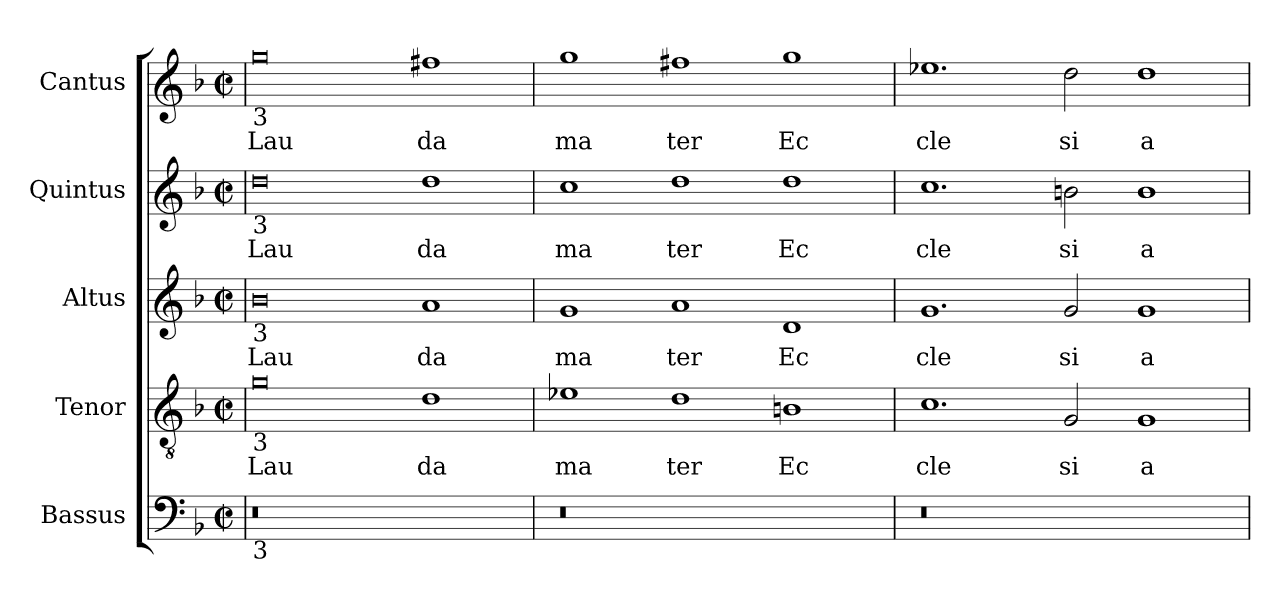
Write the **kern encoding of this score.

**kern	**kern	**text	**kern	**text	**kern	**text	**kern	**text
*part5	*part4	*part4	*part3	*part3	*part2	*part2	*part1	*part1
*staff5	*staff4	*staff4	*staff3	*staff3	*staff2	*staff2	*staff1	*staff1
*I"Bassus	*I"Tenor	*	*I"Altus	*	*I"Quintus	*	*I"Cantus	*
!!LO:PB:g=z
*stria5	*stria5	*	*stria5	*	*stria5	*	*stria5	*
*clefF4	*clefGv2	*	*clefG2	*	*clefG2	*	*clefG2	*
*k[b-]	*k[b-]	*	*k[b-]	*	*k[b-]	*	*k[b-]	*
*F:	*F:	*	*F:	*	*F:	*	*F:	*
*M2/2	*M2/2	*	*M2/2	*	*M2/2	*	*M2/2	*
*met(c|)	*met(c|)	*	*met(c|)	*	*met(c|)	*	*met(c|)	*
=1	=1	=1!	=1	=1!	=1	=1!	=1!	=1!
!	!	!	!	!	!	!	!LO:TX:b:t=3	!
!	!	!	!	!	!LO:TX:b:t=3	!	!	!
!	!	!	!LO:TX:b:t=3	!	!	!	!	!
!	!LO:TX:b:t=3	!	!	!	!	!	!	!
!LO:TX:b:t=3	!	!	!	!	!	!	!	!
!	!	!LO:LY:b:cj	!	!LO:LY:b:cj	!	!LO:LY:b:cj	!	!LO:LY:b:cj
0.r	0g	Lau	0b-	Lau	0dd	Lau	0gg	Lau
!	!	!LO:LY:b:cj	!	!LO:LY:b:cj	!	!LO:LY:b:cj	!	!LO:LY:b:cj
.	1d	da	1a	da	1dd	da	1ff#X	da
=2	=2	=2	=2	=2	=2	=2	=2	=2
!	!	!LO:LY:b:cj	!	!LO:LY:b:cj	!	!LO:LY:b:cj	!	!LO:LY:b:cj
0.r	1e-X	ma	1g	ma	1cc	ma	1gg	ma
!	!	!LO:LY:b:cj	!	!LO:LY:b:cj	!	!LO:LY:b:cj	!	!LO:LY:b:cj
.	1d	ter	1a	ter	1dd	ter	1ff#X	ter
!	!	!LO:LY:b:cj	!	!LO:LY:b:cj	!	!LO:LY:b:cj	!	!LO:LY:b:cj
.	1Bn	Ec	1d	Ec	1dd	Ec	1gg	Ec
=3	=3	=3	=3	=3	=3	=3	=3	=3
!	!	!LO:LY:b:cj	!	!LO:LY:b:cj	!	!LO:LY:b:cj	!	!LO:LY:b:cj
0.r	1.c	cle	1.g	cle	1.cc	cle	1.ee-X	cle
!	!	!LO:LY:b:cj	!	!LO:LY:b:cj	!	!LO:LY:b:cj	!	!LO:LY:b:cj
.	2G/	si	2g/	si	2bn\	si	2dd\	si
!	!	!LO:LY:b:cj	!	!LO:LY:b:cj	!	!LO:LY:b:cj	!	!LO:LY:b:cj
.	1G	a	1g	a	1b	a	1dd	a
=	=	=	=	=	=	=	=	=
*-	*-	*-	*-	*-	*-	*-	*-	*-
